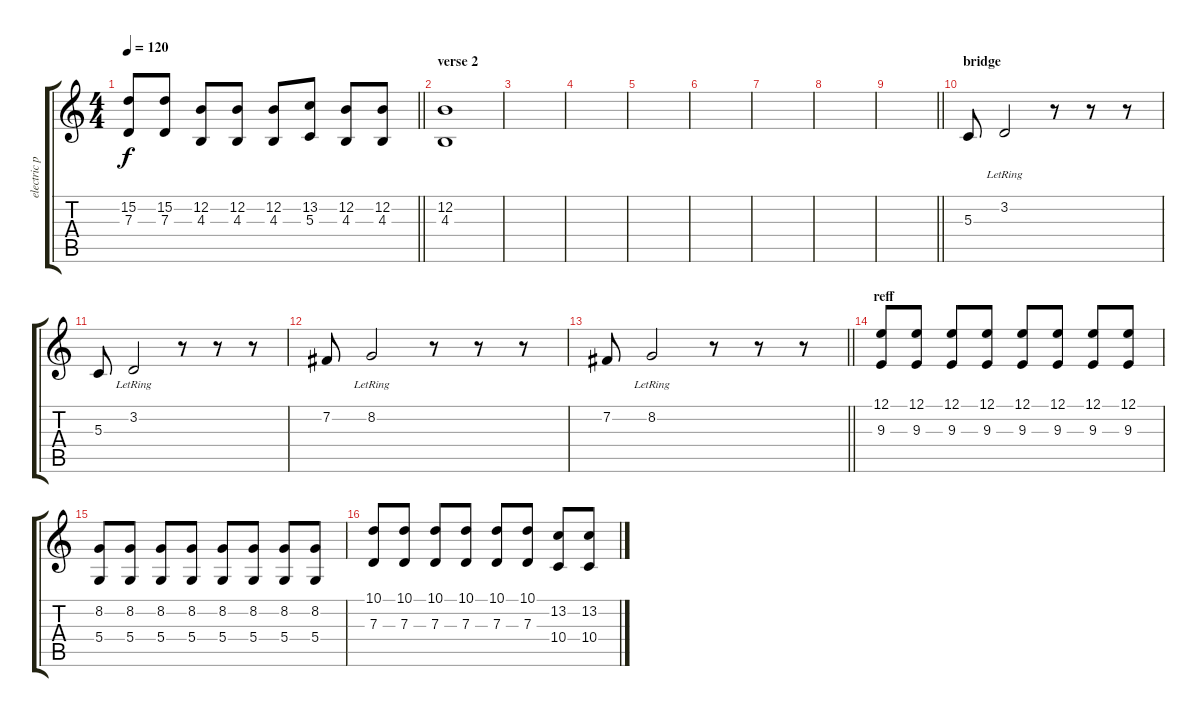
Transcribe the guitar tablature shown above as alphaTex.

\track ("electric piano (david)" "electric p") {instrument electricgrandpiano}
\staff {score tabs}
\tuning (E4 B3 G3 D3 A2 E2) {hide}
\ts (4 4)
\tempo 120
\clef g2
\barLineRight lightlight
\ks c
(15.2 7.3).8{dy f} (15.2 7.3).8 (12.2 4.3).8 (12.2 4.3).8 (12.2 4.3).8 (13.2 5.3).8 (12.2 4.3).8 (12.2 4.3).8 |
\section ("" "verse 2")
(12.2 4.3).1 |
|
|
|
|
|
|
\barLineRight lightlight
|
\section ("" "bridge")
5.3.8 3.2{lr}.2 r.8 r.8 r.8 |
5.3.8 3.2{lr}.2 r.8 r.8 r.8 |
7.2.8 8.2{lr}.2 r.8 r.8 r.8 |
\barLineRight lightlight
7.2.8 8.2{lr}.2 r.8 r.8 r.8 |
\section ("" "reff ")
(12.1 9.3).8 (12.1 9.3).8 (12.1 9.3).8 (12.1 9.3).8 (12.1 9.3).8 (12.1 9.3).8 (12.1 9.3).8 (12.1 9.3).8 |
(8.2 5.4).8 (8.2 5.4).8 (8.2 5.4).8 (8.2 5.4).8 (8.2 5.4).8 (8.2 5.4).8 (8.2 5.4).8 (8.2 5.4).8 |
(10.1 7.3).8 (10.1 7.3).8 (10.1 7.3).8 (10.1 7.3).8 (10.1 7.3).8 (10.1 7.3).8 (13.2 10.4).8 (13.2 10.4).8
